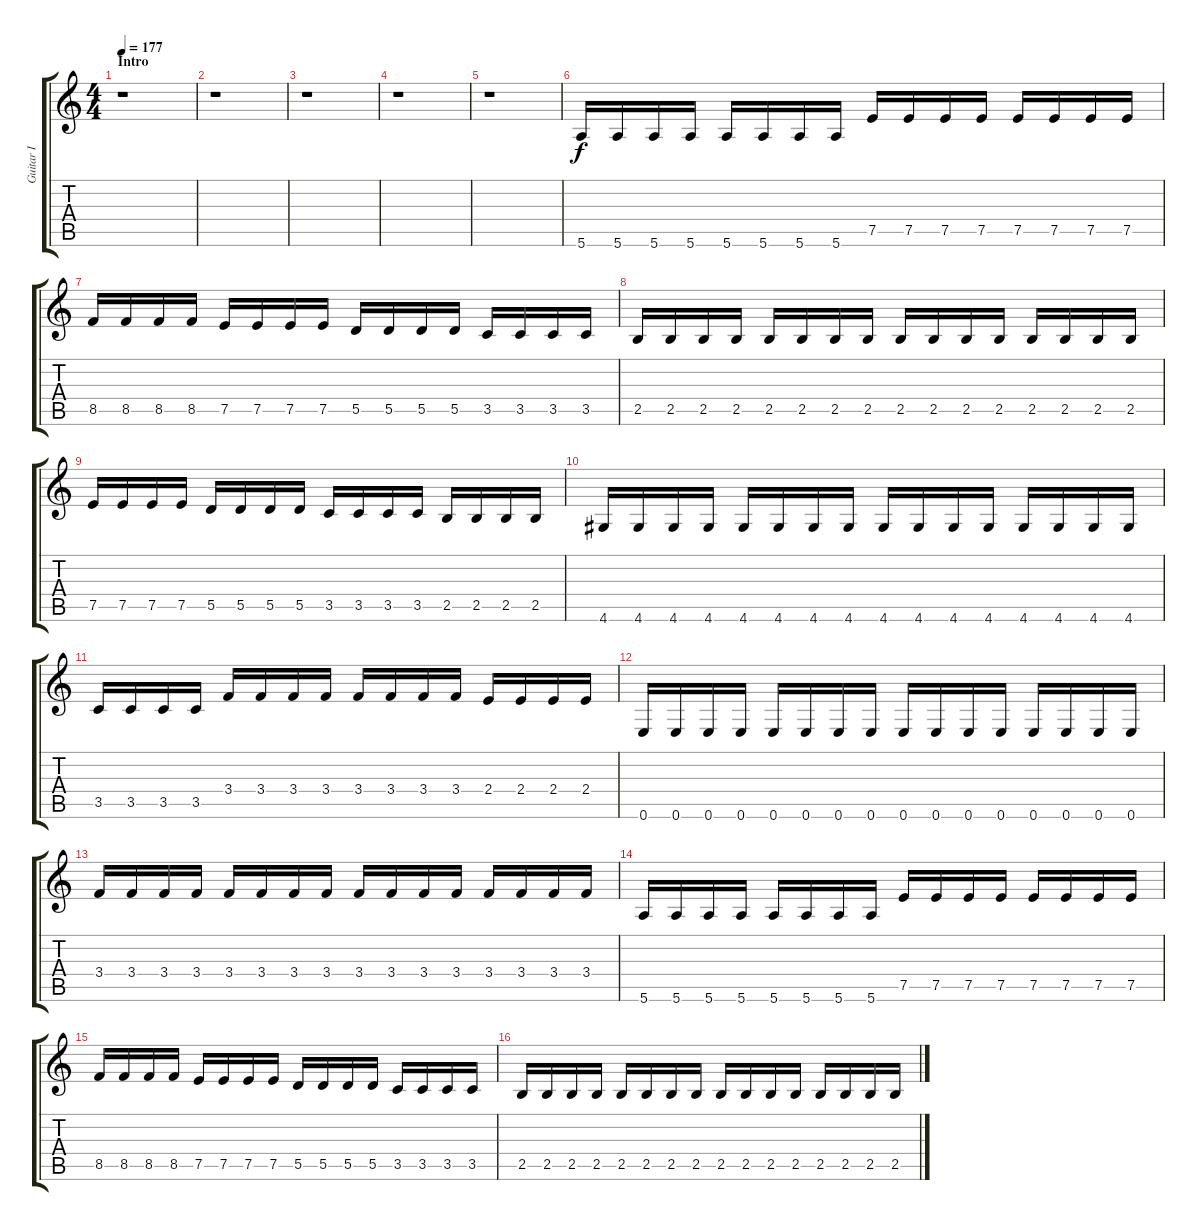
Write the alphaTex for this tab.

\track ("Guitar I" "Guitar I") {instrument distortionguitar}
\staff {score tabs}
\tuning (E4 B3 G3 D3 A2 E2) {hide}
\ts (4 4)
\section ("" "Intro")
\tempo 177
\clef g2
\ks c
r.1{dy f instrument distortionguitar} |
r.1 |
r.1 |
r.1 |
r.1 |
5.6.16 5.6.16 5.6.16 5.6.16 5.6.16 5.6.16 5.6.16 5.6.16 7.5.16 7.5.16 7.5.16 7.5.16 7.5.16 7.5.16 7.5.16 7.5.16 |
8.5.16 8.5.16 8.5.16 8.5.16 7.5.16 7.5.16 7.5.16 7.5.16 5.5.16 5.5.16 5.5.16 5.5.16 3.5.16 3.5.16 3.5.16 3.5.16 |
2.5.16 2.5.16 2.5.16 2.5.16 2.5.16 2.5.16 2.5.16 2.5.16 2.5.16 2.5.16 2.5.16 2.5.16 2.5.16 2.5.16 2.5.16 2.5.16 |
7.5.16 7.5.16 7.5.16 7.5.16 5.5.16 5.5.16 5.5.16 5.5.16 3.5.16 3.5.16 3.5.16 3.5.16 2.5.16 2.5.16 2.5.16 2.5.16 |
4.6.16 4.6.16 4.6.16 4.6.16 4.6.16 4.6.16 4.6.16 4.6.16 4.6.16 4.6.16 4.6.16 4.6.16 4.6.16 4.6.16 4.6.16 4.6.16 |
3.5.16 3.5.16 3.5.16 3.5.16 3.4.16 3.4.16 3.4.16 3.4.16 3.4.16 3.4.16 3.4.16 3.4.16 2.4.16 2.4.16 2.4.16 2.4.16 |
0.6.16 0.6.16 0.6.16 0.6.16 0.6.16 0.6.16 0.6.16 0.6.16 0.6.16 0.6.16 0.6.16 0.6.16 0.6.16 0.6.16 0.6.16 0.6.16 |
3.4.16 3.4.16 3.4.16 3.4.16 3.4.16 3.4.16 3.4.16 3.4.16 3.4.16 3.4.16 3.4.16 3.4.16 3.4.16 3.4.16 3.4.16 3.4.16 |
5.6.16 5.6.16 5.6.16 5.6.16 5.6.16 5.6.16 5.6.16 5.6.16 7.5.16 7.5.16 7.5.16 7.5.16 7.5.16 7.5.16 7.5.16 7.5.16 |
8.5.16 8.5.16 8.5.16 8.5.16 7.5.16 7.5.16 7.5.16 7.5.16 5.5.16 5.5.16 5.5.16 5.5.16 3.5.16 3.5.16 3.5.16 3.5.16 |
2.5.16 2.5.16 2.5.16 2.5.16 2.5.16 2.5.16 2.5.16 2.5.16 2.5.16 2.5.16 2.5.16 2.5.16 2.5.16 2.5.16 2.5.16 2.5.16
